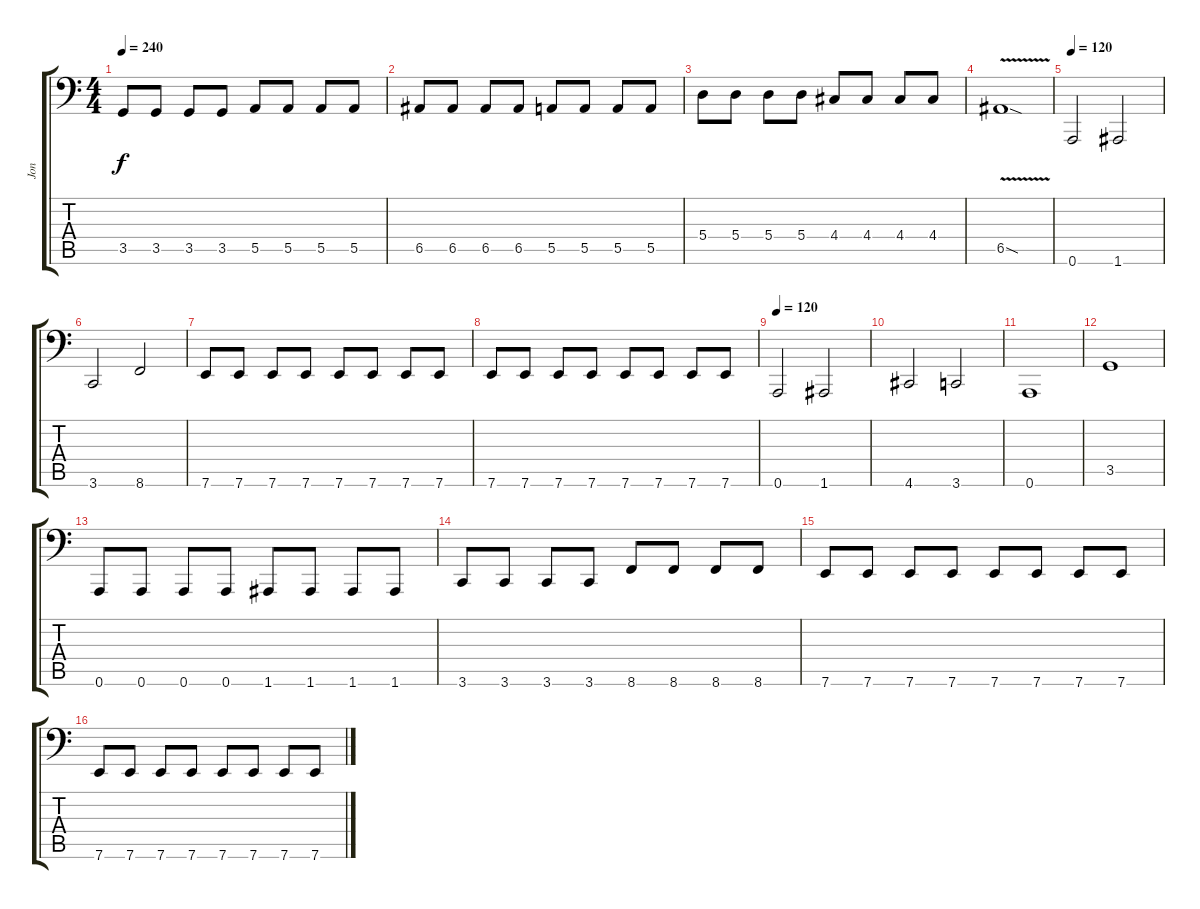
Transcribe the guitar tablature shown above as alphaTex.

\track ("Jon" "Jon") {instrument electricbasspick}
\staff {score tabs}
\tuning (B2 Gb2 D2 A1 E1 A0) {hide}
\ts (4 4)
\tempo 240
\clef f4
\ks c
3.5.8{dy f} 3.5.8 3.5.8 3.5.8 5.5.8 5.5.8 5.5.8 5.5.8 |
6.5.8 6.5.8 6.5.8 6.5.8 5.5.8 5.5.8 5.5.8 5.5.8 |
5.4.8 5.4.8 5.4.8 5.4.8 4.4.8 4.4.8 4.4.8 4.4.8 |
6.5{v sod}.1 |
\tempo 120
0.6.2 1.6.2 |
3.6.2 8.6.2 |
7.6.8 7.6.8 7.6.8 7.6.8 7.6.8 7.6.8 7.6.8 7.6.8 |
7.6.8 7.6.8 7.6.8 7.6.8 7.6.8 7.6.8 7.6.8 7.6.8 |
\tempo 120
0.6.2 1.6.2 |
4.6.2 3.6.2 |
0.6.1 |
3.5.1 |
0.6.8 0.6.8 0.6.8 0.6.8 1.6.8 1.6.8 1.6.8 1.6.8 |
3.6.8 3.6.8 3.6.8 3.6.8 8.6.8 8.6.8 8.6.8 8.6.8 |
7.6.8 7.6.8 7.6.8 7.6.8 7.6.8 7.6.8 7.6.8 7.6.8 |
7.6.8 7.6.8 7.6.8 7.6.8 7.6.8 7.6.8 7.6.8 7.6.8
